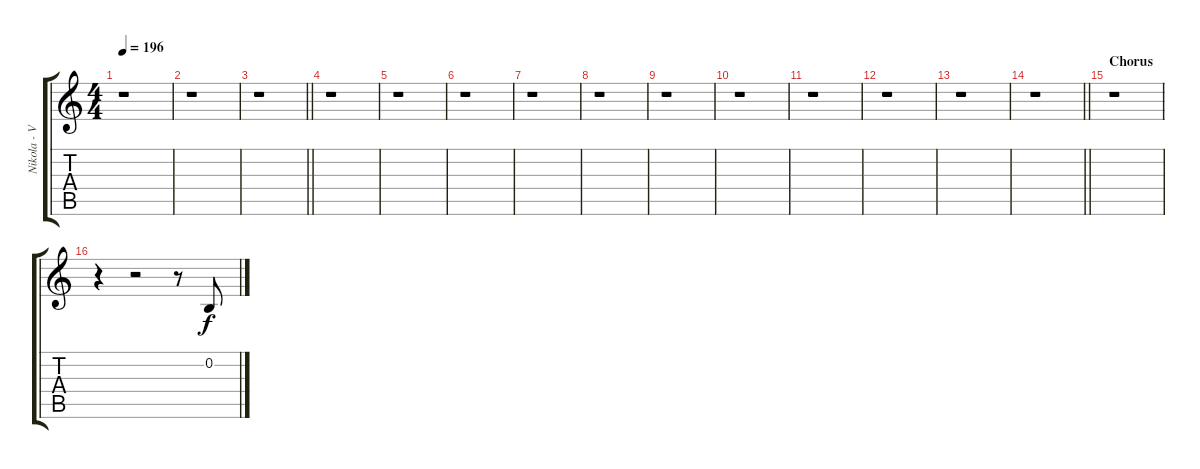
\track ("Nikola - Vocal" "Nikola - V") {instrument flute}
\staff {score tabs}
\tuning (E4 B3 G3 D3 A2 E2) {hide}
\ts (4 4)
\tempo 196
\clef g2
\ks c
r.1{dy mf} |
r.1 |
\barLineRight lightlight
r.1 |
r.1 |
r.1 |
r.1 |
r.1 |
r.1 |
r.1 |
r.1 |
r.1 |
r.1 |
r.1 |
\barLineRight lightlight
r.1 |
\section ("" "Chorus")
r.1 |
r.4 r.2 r.8 0.2.8{dy f}
